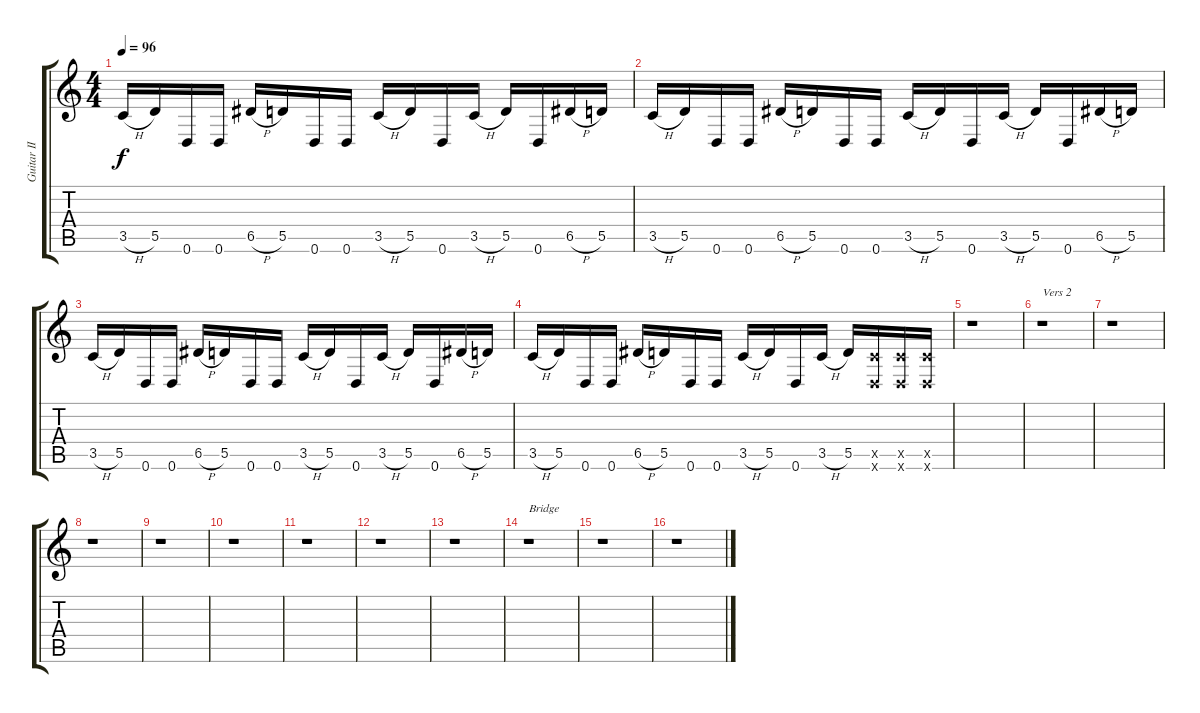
\track ("Guitar II" "Guitar II") {instrument distortionguitar}
\staff {score tabs}
\tuning (E4 B3 G3 D3 A2 D2) {hide}
\ts (4 4)
\tempo 96
\clef g2
\ks c
3.5{h}.16{dy f} 5.5.16 0.6.16 0.6.16 6.5{h}.16 5.5.16 0.6.16 0.6.16 3.5{h}.16 5.5.16 0.6.16 3.5{h}.16 5.5.16 0.6.16 6.5{h}.16 5.5.16 |
3.5{h}.16 5.5.16 0.6.16 0.6.16 6.5{h}.16 5.5.16 0.6.16 0.6.16 3.5{h}.16 5.5.16 0.6.16 3.5{h}.16 5.5.16 0.6.16 6.5{h}.16 5.5.16 |
3.5{h}.16 5.5.16 0.6.16 0.6.16 6.5{h}.16 5.5.16 0.6.16 0.6.16 3.5{h}.16 5.5.16 0.6.16 3.5{h}.16 5.5.16 0.6.16 6.5{h}.16 5.5.16 |
3.5{h}.16 5.5.16 0.6.16 0.6.16 6.5{h}.16 5.5.16 0.6.16 0.6.16 3.5{h}.16 5.5.16 0.6.16 3.5{h}.16 5.5.16 (3.5{x} 0.6{x}).16 (3.5{x} 0.6{x}).16 (3.5{x} 0.6{x}).16 |
r.1 |
r.1{txt "Vers 2"} |
r.1 |
r.1 |
r.1 |
r.1 |
r.1 |
r.1 |
r.1 |
r.1{txt "Bridge"} |
r.1 |
r.1
